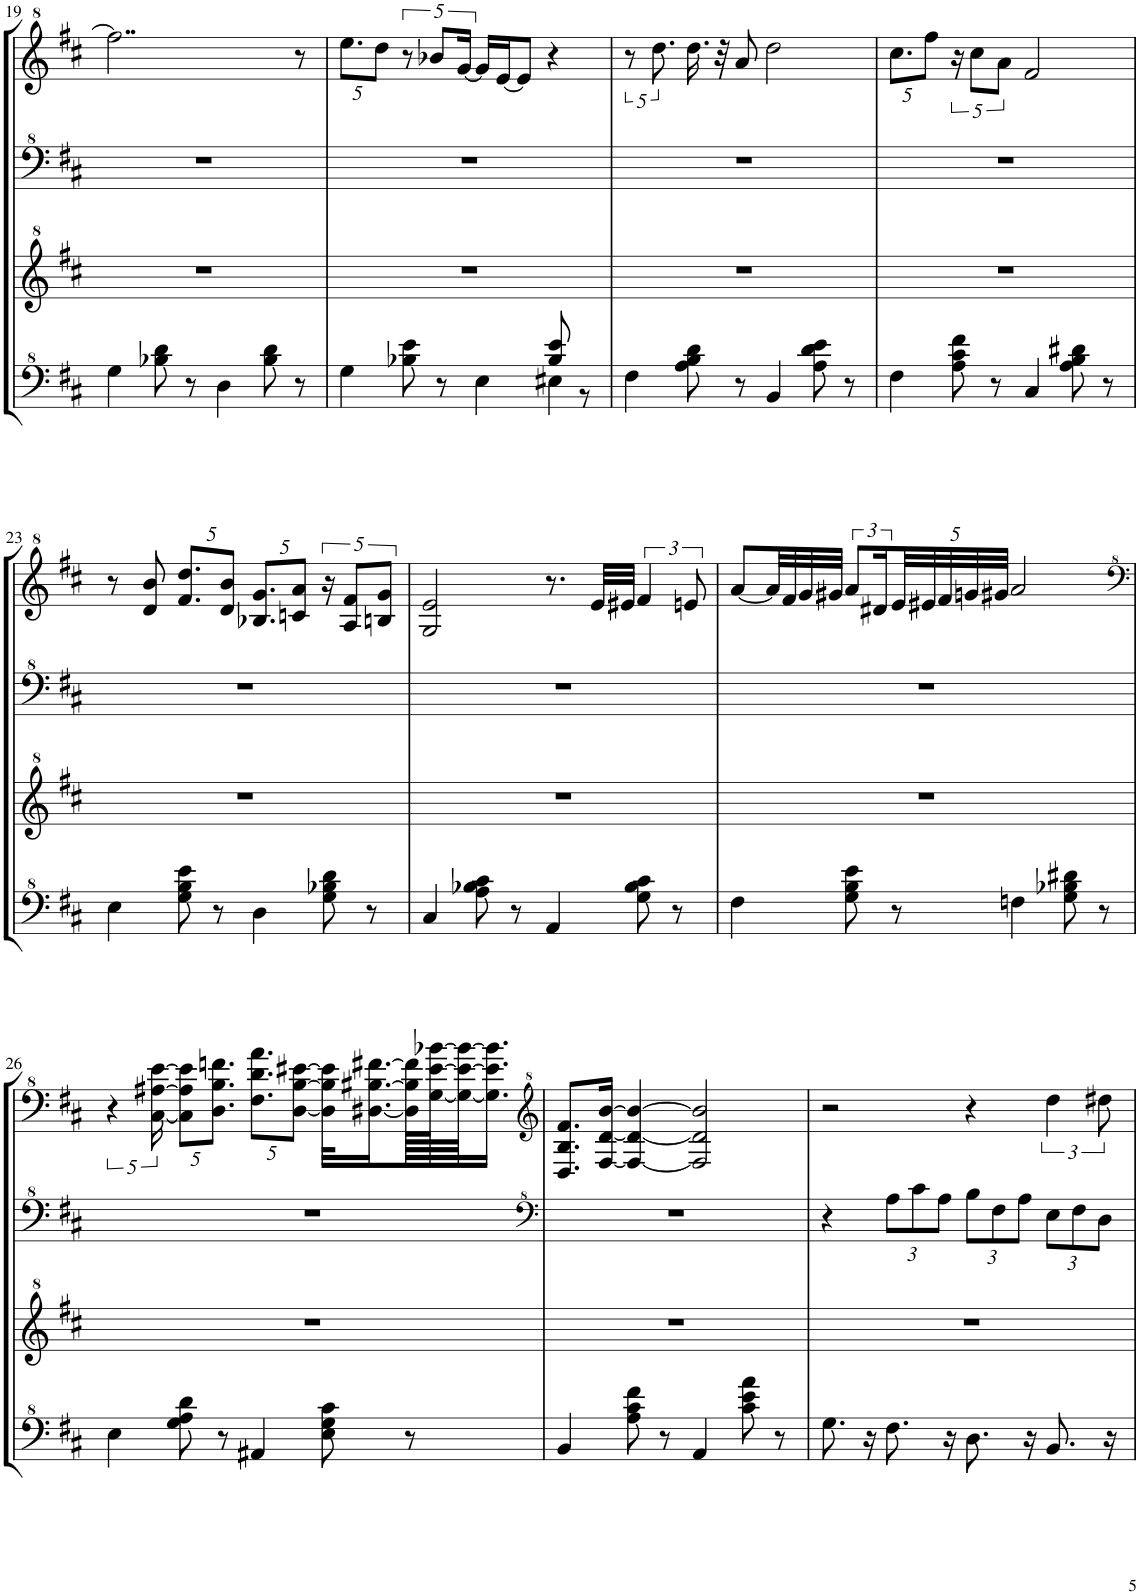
**kern	**kern	**kern
*part1	*part1	*part1
*staff3	*staff2	*staff1
*I"Model III	*	*
!!LO:PB:g=z
*clefF^4	*clefF^4	*clefG^2
*k[f#c#]	*k[f#c#]	*k[f#c#]
*M4/4	*M4/4	*M4/4
=19	=19	=19
4g\	1r	2..fff#\]
8b-X\ 8dd\	.	.
8r	.	.
4d\	.	.
8b-\ 8dd\	.	.
8r	.	8r
=20	=20	=20
*^	*	*
*	*	*	*Xbrackettup
4g\	2.ryy	1r	10.eee\L
.	.	.	10ddd\J
*	*	*	*brackettup
8b-X\ 8ee\	.	.	10r
.	.	.	10bb-X/L
8r	.	.	.
.	.	.	[20gg/Jk
4e\	.	.	16gg/LL]
.	.	.	[16ee/J
.	.	.	8ee/J]
4e#X\	8b-/ 8ee/	.	4r
.	8r	.	.
*v	*v	*	*
=21	=21	=21
4f#\	1r	10r
.	.	10.ddd\
8a\ 8b\ 8dd\	.	16.ddd\
.	.	32r
8r	.	8aa/
4B/	.	2ddd\
8a\ 8dd\ 8ee\	.	.
8r	.	.
=22	=22	=22
*	*	*Xbrackettup
4f#\	1r	10.ccc#\L
.	.	10fff#\J
*	*	*brackettup
8a\ 8cc#\ 8ff#\	.	20r
.	.	10ccc#\L
8r	.	.
.	.	10aa\J
4c#/	.	2ff#/
8a\ 8b\ 8dd#X\	.	.
8r	.	.
!!LO:LB:g=z
=23	=23	=23
4e\	1r	8r
.	.	8dd/ 8bb/
*	*	*Xbrackettup
8g\ 8b\ 8ee\	.	10.ff#/ 10.ddd/L
8r	.	.
.	.	10dd/ 10bb/J
4d\	.	10.b-X/ 10.gg/L
.	.	10ccn/ 10aa/J
*	*	*brackettup
8g\ 8b-X\ 8dd\	.	20r
.	.	10a/ 10ff#/L
8r	.	.
.	.	10bn/ 10gg/J
=24	=24	=24
4c#/	1r	2g/ 2ee/
8a\ 8b-X\ 8cc#\	.	.
8r	.	.
4A/	.	8.r
.	.	32ee/LLL
.	.	32ee#X/JJJ
8g\ 8b-\ 8cc#\	.	6ff#/
8r	.	.
.	.	12een/
=25	=25	=25
4f#\	1r	[8aa/L
.	.	32aa/LL]
.	.	32ff#/
.	.	32gg/
.	.	32gg#X/JJJ
8g\ 8b\ 8ee\	.	12aa/L
.	.	24dd#X/L
*	*	*Xbrackettup
8r	.	40ee/L
.	.	40ee#X/
.	.	40ff#/
.	.	40ggn/
.	.	40gg#X/JJJ
4fn\	.	2aa/
8g\ 8b-X\ 8dd#X\	.	.
8r	.	.
!!LO:LB:g=z
=26	=26	=26
*	*	*clefF^4
*	*	*brackettup
4e\	1r	5r
.	.	[20c#\ [20a#X\ [20ee\
*	*	*Xbrackettup
8g\ 8a\ 8dd\	.	10c#\] 10a#\] 10ee\]L
.	.	10.d\ 10.b\ 10.ffn\J
8r	.	.
4A#X/	.	10.f#\ 10.dd\ 10.aa\L
.	.	[10d\ [10b\ [10ee#X\J
8e\ 8g\ 8cc#\	.	32d\] 32b\] 32ee#\]KLL
.	.	[16.d#X\ [16.b#X\ [16.ff#X\
8r	.	128d#\] 128b#\] 128ff#\]LLL
.	.	[128g\ [128ee#\ [128bb-X\J
.	.	64g\_ 64ee#\_ 64bb-\_JJ
.	.	16.g\] 16.ee#\] 16.bb-\]JJ
=27	=27	=27
*	*clefF^4	*clefG^2
4B/	1r	8.d/ 8.b/ 8.ff#/L
.	.	[16f#/ [16dd/ [16bb/Jk
8a\ 8cc#\ 8ff#\	.	4f#/_ 4dd/_ 4bb/_
8r	.	.
4A/	.	2f#/] 2dd/] 2bb/]
8cc#\ 8ee\ 8aa\	.	.
8r	.	.
=28	=28	=28
8.g\	4r	2r
16r	.	.
*	*Xbrackettup	*
8.f#\	12a\L	.
.	12cc#\	.
.	12a\J	.
16r	.	.
8.d\	12b\L	4r
.	12f#\	.
.	12a\J	.
16r	.	.
*	*	*brackettup
8.B/	12e\L	6ddd\
.	12f#\	.
.	12d\J	12ddd#X\
16r	.	.
=	=	=
*-	*-	*-
